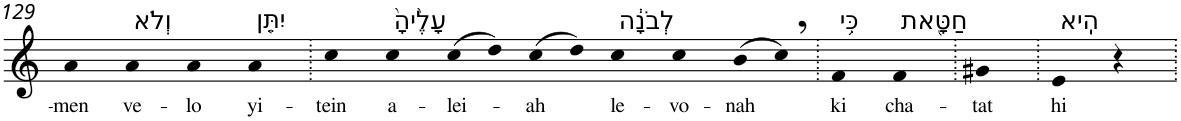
**kern	**text
*part1	*part1
*staff1	*staff1
*I"Piano	*
*I'Pno	*
!!LO:PB:g=z
*clefG2	*
*k[]	*
=129	=129
!	!LO:LY:b
4a	-men
!LO:TX:a:t=וְלֹא	!
!	!LO:LY:b
4a	ve-
!	!LO:LY:b
4a	-lo
!LO:TX:a:t=יִתֵּ֤ן	!
!	!LO:LY:b
4a	yi-
=130.	=130.
!	!LO:LY:b
4cc	-tein
!LO:TX:a:t=עָלֶ֙יהָ֙	!
!	!LO:LY:b
4cc	a-
!	!LO:LY:b
(>8cc	-lei-
8dd)	.
!	!LO:LY:b
(>8cc	-ah
8dd)	.
!LO:TX:a:t=לְבֹנָ֔ה	!
!	!LO:LY:b
4cc	le-
!	!LO:LY:b
4cc	-vo-
!	!LO:LY:b
(>8b	-nah
8cc,)	.
=131.	=131.
!LO:TX:a:t=כִּ֥י	!
!	!LO:LY:b
4f	ki
!LO:TX:a:t=חַטָּ֖את	!
!	!LO:LY:b
4f	cha-
=132.	=132.
!	!LO:LY:b
4g#X	-tat
=133.	=133.
!LO:TX:a:t=הִֽיא	!
!	!LO:LY:b
4e	hi
4r	.
=.	=.
*-	*-
